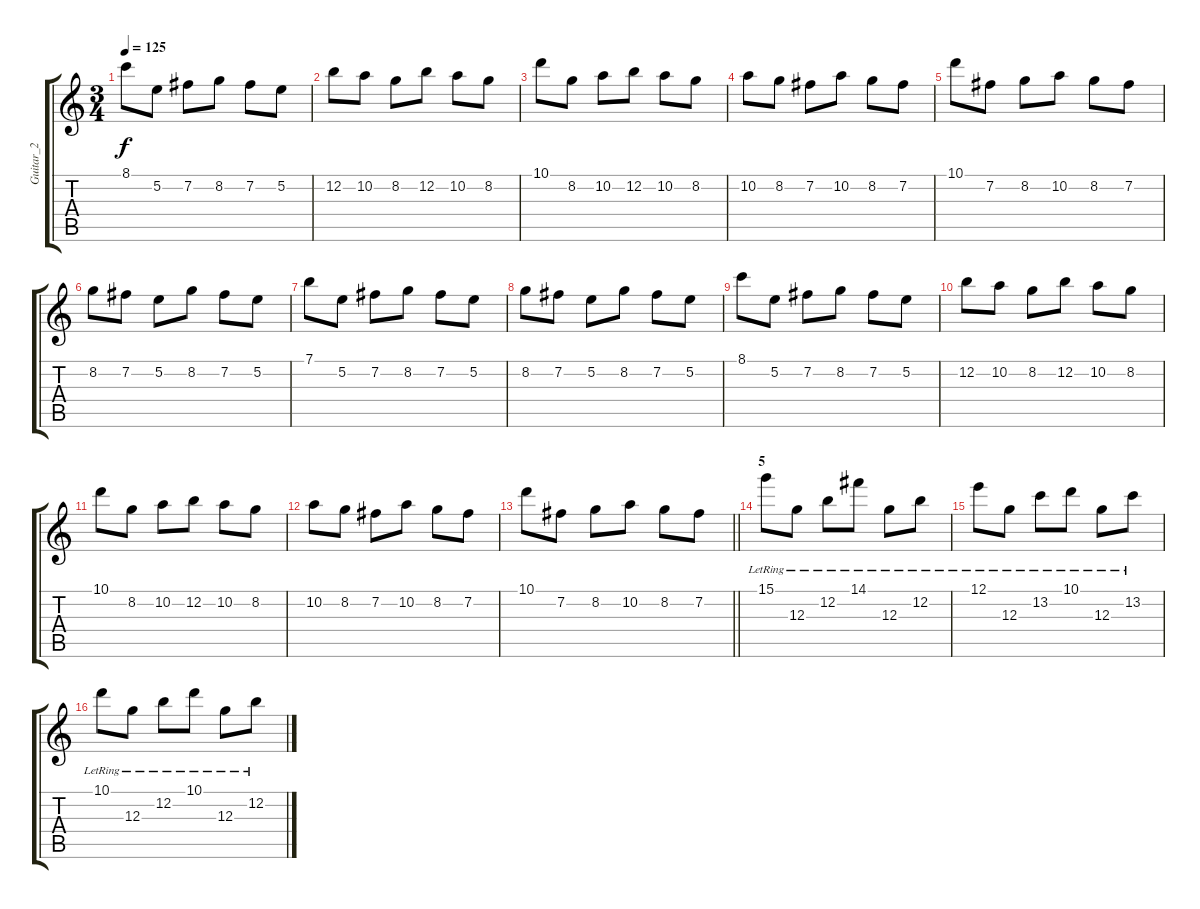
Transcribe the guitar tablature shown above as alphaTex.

\track ("Guitar_2" "Guitar_2") {instrument acousticguitarsteel}
\staff {score tabs}
\tuning (E4 B3 G3 D3 A2 E2) {hide}
\ts (3 4)
\tempo 125
\clef g2
\ks c
8.1.8{dy f} 5.2.8 7.2.8 8.2.8 7.2.8 5.2.8 |
12.2.8 10.2.8 8.2.8 12.2.8 10.2.8 8.2.8 |
10.1.8 8.2.8 10.2.8 12.2.8 10.2.8 8.2.8 |
10.2.8 8.2.8 7.2.8 10.2.8 8.2.8 7.2.8 |
10.1.8 7.2.8 8.2.8 10.2.8 8.2.8 7.2.8 |
8.2.8 7.2.8 5.2.8 8.2.8 7.2.8 5.2.8 |
7.1.8 5.2.8 7.2.8 8.2.8 7.2.8 5.2.8 |
8.2.8 7.2.8 5.2.8 8.2.8 7.2.8 5.2.8 |
8.1.8 5.2.8 7.2.8 8.2.8 7.2.8 5.2.8 |
12.2.8 10.2.8 8.2.8 12.2.8 10.2.8 8.2.8 |
10.1.8 8.2.8 10.2.8 12.2.8 10.2.8 8.2.8 |
10.2.8 8.2.8 7.2.8 10.2.8 8.2.8 7.2.8 |
\barLineRight lightlight
10.1.8 7.2.8 8.2.8 10.2.8 8.2.8 7.2.8 |
\section ("" "5")
15.1{lr}.8 12.3{lr}.8 12.2{lr}.8 14.1{lr}.8 12.3{lr}.8 12.2{lr}.8 |
12.1{lr}.8 12.3{lr}.8 13.2{lr}.8 10.1{lr}.8 12.3{lr}.8 13.2{lr}.8 |
10.1{lr}.8 12.3{lr}.8 12.2{lr}.8 10.1{lr}.8 12.3{lr}.8 12.2{lr}.8
